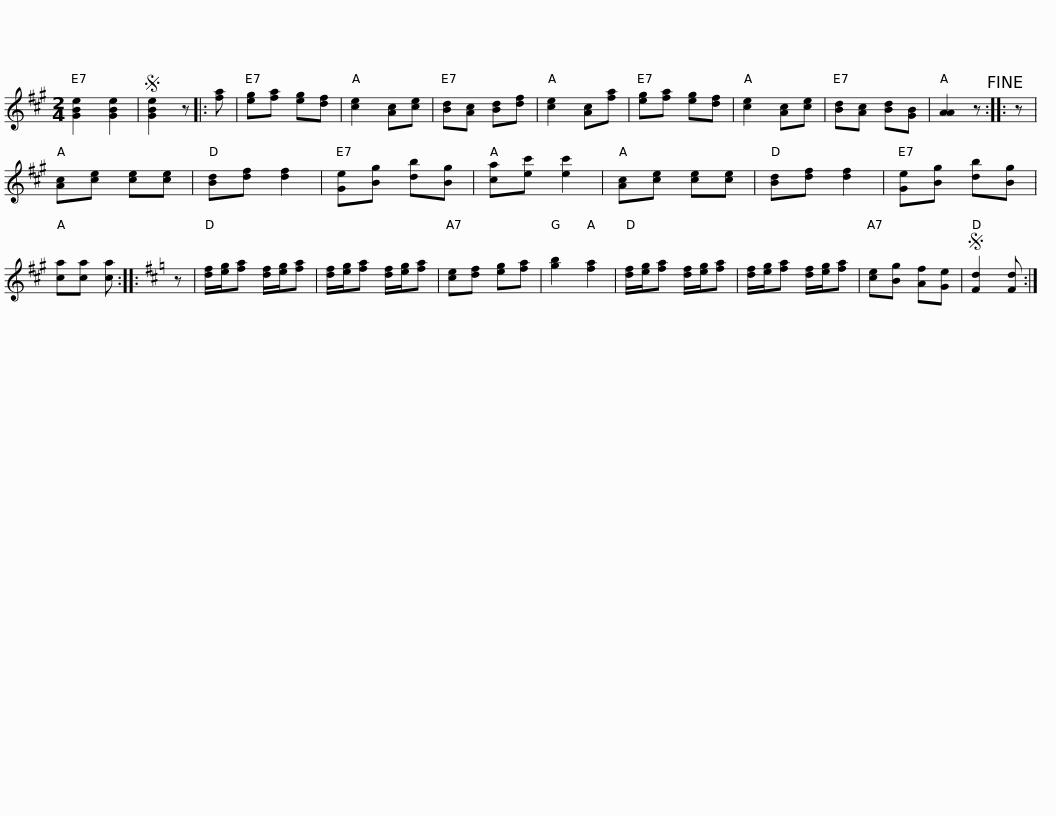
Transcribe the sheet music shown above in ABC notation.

X:1
L:1/8
M:2/4
I:linebreak $
K:A
V:1 treble
V:1
 [GBe]2 [GBe]2 |S [GBe]2 z |: [fa] | [eg][fa] [eg][df] | [ce]2 [Ac][ce] | %5
 [Bd][Ac] [Bd][df] | [ce]2 [Ac][fa] | [eg][fa] [eg][df] | [ce]2 [Ac][ce] | [Bd][Ac] [Bd][GB] | %10
 [AA]2 z!fine! :: z |$ [Ac][ce] [ce][ce] | [Bd][df] [df]2 | [Ge][Bg] [db][Bg] | %15
 [ca][ec'] [ec']2 | [Ac][ce] [ce][ce] | [Bd][df] [df]2 | [Ge][Bg] [db][Bg] | [ca][ca] [ca] :: %20
[K:D] z | [df]/[eg]/[fa] [df]/[eg]/[fa] |$ [df]/[eg]/[fa] [df]/[eg]/[fa] | [ce][df] [eg][fa] | [gb]2 [fa]2 | %25
 [df]/[eg]/[fa] [df]/[eg]/[fa] | [df]/[eg]/[fa] [df]/[eg]/[fa] | [ce][Bg] [Af][Ge] |S [Fd]2 [Fd] :| %29
